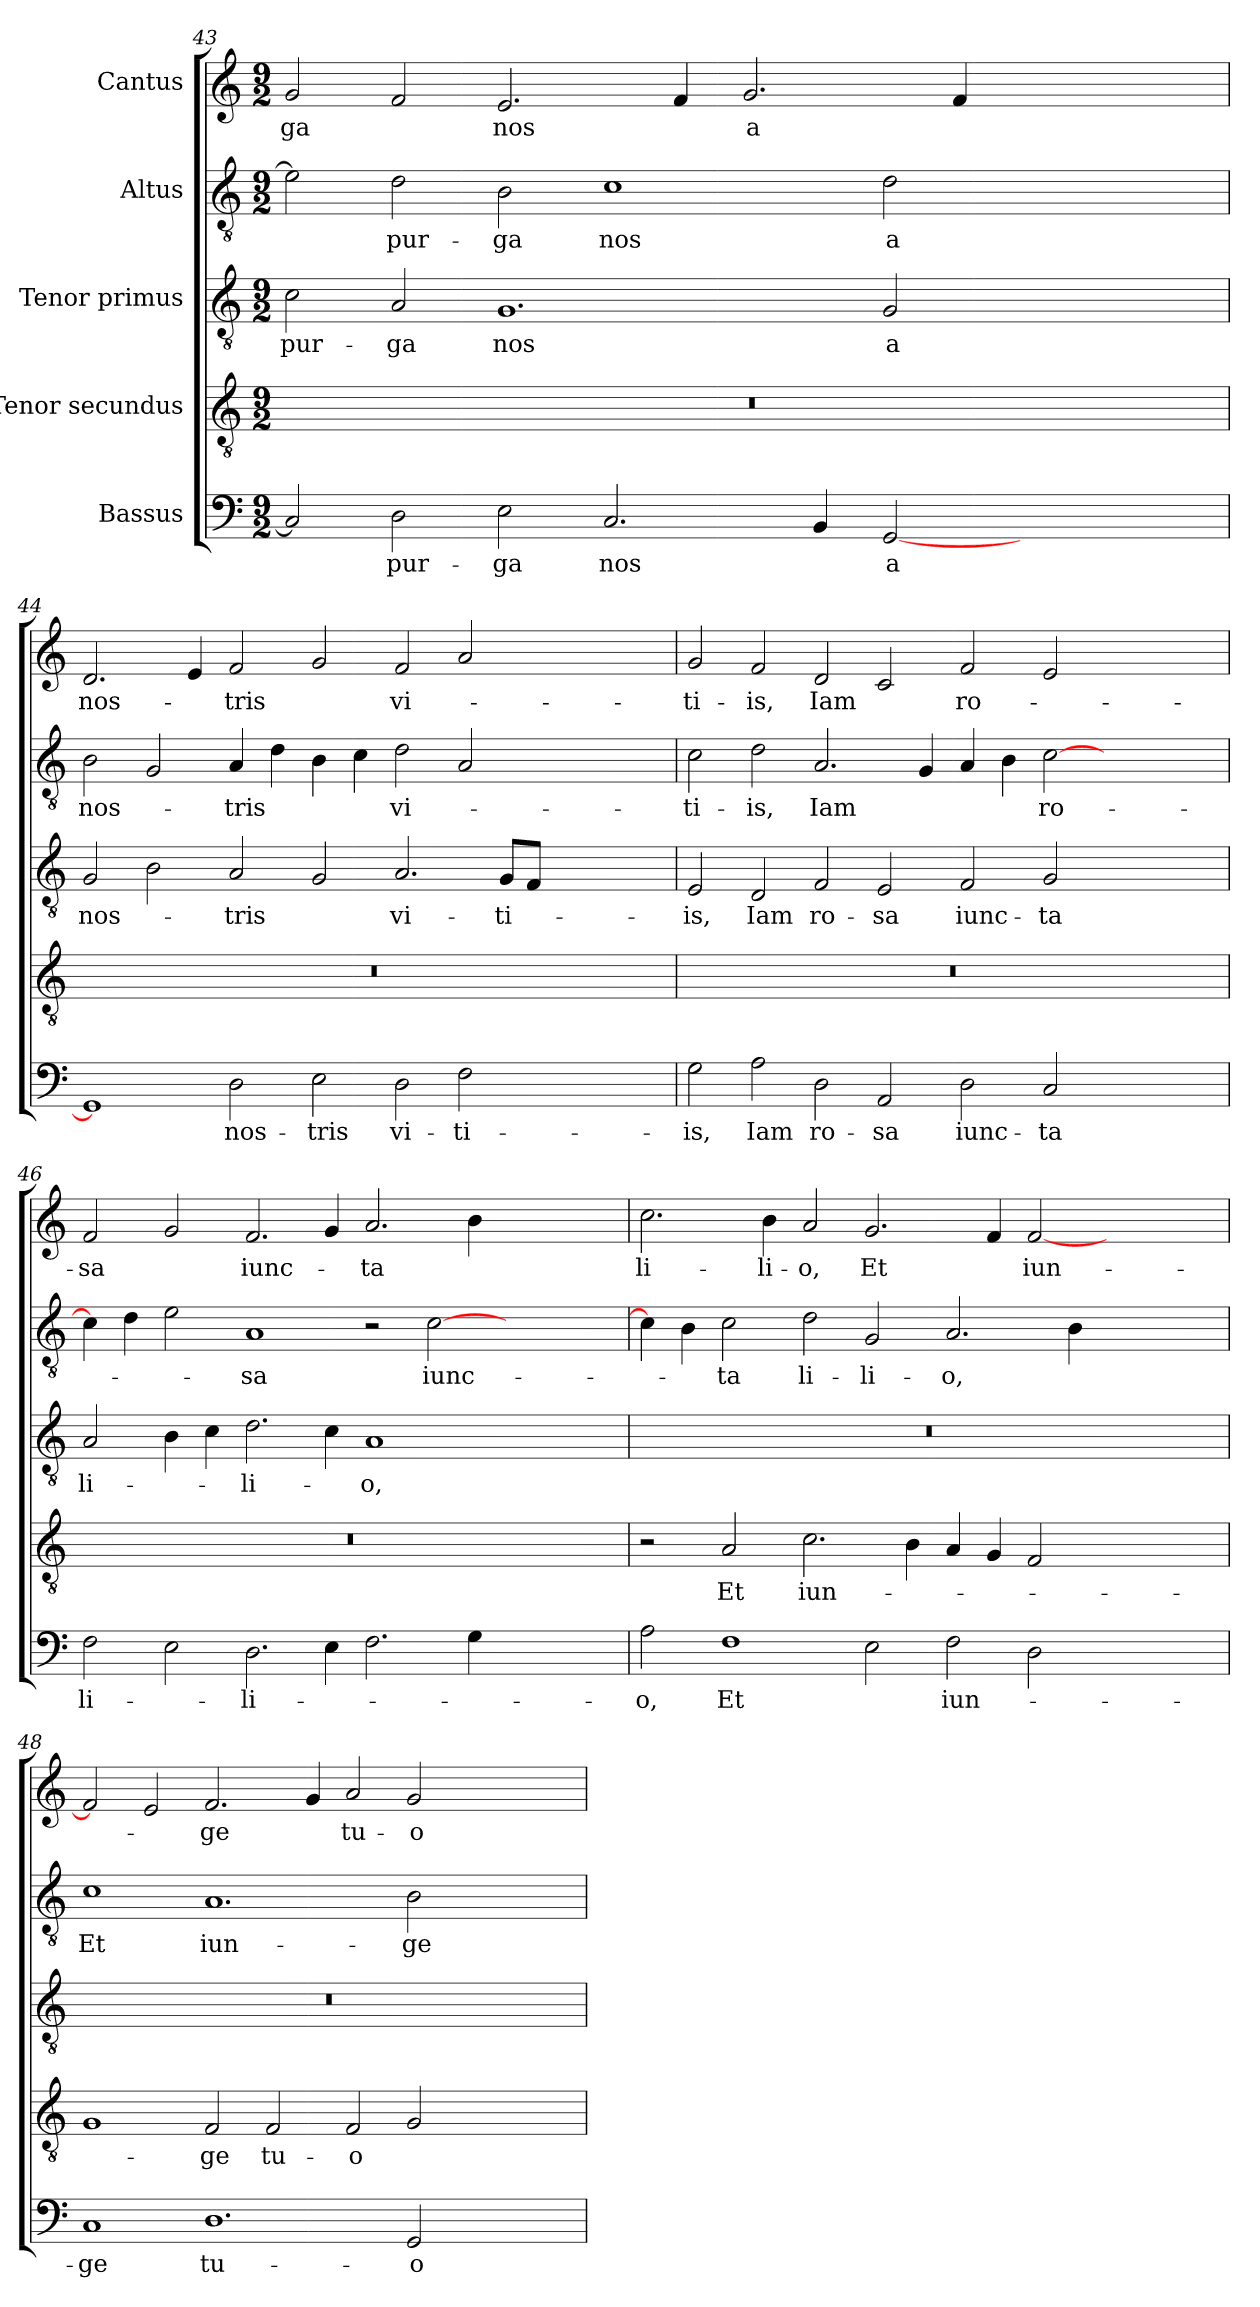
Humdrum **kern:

**kern	**text	**kern	**text	**kern	**text	**kern	**text	**kern	**text
*part5	*part5	*part4	*part4	*part3	*part3	*part2	*part2	*part1	*part1
*staff5	*staff5	*staff4	*staff4	*staff3	*staff3	*staff2	*staff2	*staff1	*staff1
*I"Bassus	*	*I"Tenor secundus	*	*I" Tenor primus	*	*I"Altus	*	*I"Cantus	*
!!LO:LB:g=z
*clefF4	*	*clefGv2	*	*clefGv2	*	*clefGv2	*	*clefG2	*
*k[]	*	*k[]	*	*k[]	*	*k[]	*	*k[]	*
*C:	*	*C:	*	*C:	*	*C:	*	*C:	*
*M9/2	*	*M9/2	*	*M9/2	*	*M9/2	*	*M9/2	*
=43	=43	=43	=43	=43	=43	=43	=43	=43	=43
!	!	!LO:N:vis=0	!	!	!	!	!	!	!
2C/]	.	2%9r	.	2c\	-pur-	2e\]	.	2g/	-ga
!	!	!	!	!	!	!	!LO:LY:i	!	!
2D\	-pur-	.	.	2A/	-ga	2d\	-pur-	2f/	.
!	!	!	!	!	!	!	!LO:LY:i	!	!
2E\	-ga	.	.	1.G/	nos	2B\	-ga	2.e/	nos
!	!	!	!	!	!	!	!LO:LY:i	!	!
2.C/	nos	.	.	.	.	1c\	nos	.	.
.	.	.	.	.	.	.	.	4f/	.
.	.	.	.	.	.	.	.	2.g/	a
4BB/	.	.	.	.	.	.	.	.	.
!	!LO:LY:i	!	!	!	!	!	!LO:LY:i	!	!
[2GG/	a	.	.	2G/	a	2d\	a	.	.
.	.	.	.	.	.	.	.	4f/	.
1.ryy	.	.	.	1.ryy	.	1.ryy	.	1.ryy	.
=44	=44	=44	=44	=44	=44	=44	=44	=44	=44
!	!	!LO:N:vis=0	!	!	!	!	!LO:LY:i	!	!
1GG/]	.	2%9r	.	2G/	nos-	2B\	nos-	2.d/	nos-
.	.	.	.	2B\	.	2G/	.	.	.
.	.	.	.	.	.	.	.	4e/	.
!	!LO:LY:i	!	!	!	!	!	!LO:LY:i	!	!
2D\	nos-	.	.	2A/	-tris	4A/	-tris	2f/	-tris
.	.	.	.	.	.	4d\	.	.	.
!	!LO:LY:i	!	!	!	!	!	!	!	!
2E\	-tris	.	.	2G/	.	4B\	.	2g/	.
.	.	.	.	.	.	4c\	.	.	.
!	!LO:LY:i	!	!	!	!	!	!LO:LY:i	!	!
2D\	vi-	.	.	2.A/	vi-	2d\	vi-	2f/	vi-
!	!LO:LY:i	!	!	!	!	!	!	!	!
2F\	-ti-	.	.	.	.	2A/	.	2a/	.
.	.	.	.	8G/L	-ti-	.	.	.	.
.	.	.	.	8F/J	.	.	.	.	.
1.ryy	.	.	.	1.ryy	.	1.ryy	.	1.ryy	.
=45	=45	=45	=45	=45	=45	=45	=45	=45	=45
!	!LO:LY:i	!LO:N:vis=0	!	!	!	!	!LO:LY:i	!	!
2G\	-is,	2%9r	.	2E/	-is,	2c\	-ti-	2g/	-ti-
!	!	!	!	!	!	!	!LO:LY:i	!	!
2A\	Iam	.	.	2D/	Iam	2d\	-is,	2f/	-is,
!	!	!	!	!	!	!	!LO:LY:i	!	!
2D\	ro-	.	.	2F/	ro-	2.A/	Iam	2d/	Iam
2AA/	-sa	.	.	2E/	-sa	.	.	2c/	.
.	.	.	.	.	.	4G/	.	.	.
2D\	iunc-	.	.	2F/	iunc-	4A/	.	2f/	ro-
.	.	.	.	.	.	4B\	.	.	.
!	!	!	!	!	!	!	!LO:LY:i	!	!
2C/	-ta	.	.	2G/	-ta	[2c\	ro-	2e/	.
1.ryy	.	.	.	1.ryy	.	1.ryy	.	1.ryy	.
=46	=46	=46	=46	=46	=46	=46	=46	=46	=46
!	!	!LO:N:vis=0	!	!	!	!	!	!	!
2F\	li-	2%9r	.	2A/	li-	4c\]	.	2f/	-sa
.	.	.	.	.	.	4d\	.	.	.
2E\	.	.	.	4B\	.	2e\	.	2g/	.
.	.	.	.	4c\	.	.	.	.	.
!	!	!	!	!	!	!	!LO:LY:i	!	!
2.D\	-li-	.	.	2.d\	-li-	1A/	-sa	2.f/	iunc-
4E\	.	.	.	4c\	.	.	.	4g/	.
2.F\	.	.	.	1A/	-o,	2r	.	2.a/	-ta
!	!	!	!	!	!	!	!LO:LY:i	!	!
.	.	.	.	.	.	[2c\	iunc-	.	.
4G\	.	.	.	.	.	.	.	4b\	.
1.ryy	.	.	.	1.ryy	.	1.ryy	.	1.ryy	.
!!LO:PB:g=z
=47	=47	=47	=47	=47	=47	=47	=47	=47	=47
!	!	!	!	!LO:N:vis=0	!	!	!	!	!
2A\	-o,	2r	.	2%9r	.	4c\]	.	2.cc\	li-
.	.	.	.	.	.	4B\	.	.	.
!	!	!	!	!	!	!	!LO:LY:i	!	!
1F\	Et	2A/	Et	.	.	2c\	-ta	.	.
.	.	.	.	.	.	.	.	4b\	-li-
!	!	!	!	!	!	!	!LO:LY:i	!	!
.	.	2.c\	iun-	.	.	2d\	li-	2a/	-o,
!	!	!	!	!	!	!	!LO:LY:i	!	!
2E\	.	.	.	.	.	2G/	-li-	2.g/	Et
.	.	4B\	.	.	.	.	.	.	.
!	!	!	!	!	!	!	!LO:LY:i	!	!
2F\	iun-	4A/	.	.	.	2.A/	-o,	.	.
.	.	4G/	.	.	.	.	.	4f/	.
2D\	.	2F/	.	.	.	.	.	[2f/	iun-
.	.	.	.	.	.	4B\	.	.	.
1.ryy	.	1.ryy	.	.	.	1.ryy	.	1.ryy	.
=48	=48	=48	=48	=48	=48	=48	=48	=48	=48
!	!	!	!	!LO:N:vis=0	!	!	!LO:LY:i	!	!
1C/	-ge	1G/	.	2%9r	.	1c\	Et	2f/]	.
.	.	.	.	.	.	.	.	2e/	.
!	!	!	!	!	!	!	!LO:LY:i	!	!
1.D\	tu-	2F/	-ge	.	.	1.A/	iun-	2.f/	-ge
.	.	2F/	tu-	.	.	.	.	.	.
.	.	.	.	.	.	.	.	4g/	.
.	.	2F/	-o	.	.	.	.	2a/	tu-
!	!	!	!	!	!	!	!LO:LY:i	!	!
2GG/	-o	2G/	.	.	.	2B\	-ge	2g/	-o
1.ryy	.	1.ryy	.	.	.	1.ryy	.	1.ryy	.
=	=	=	=	=	=	=	=	=	=
*-	*-	*-	*-	*-	*-	*-	*-	*-	*-
